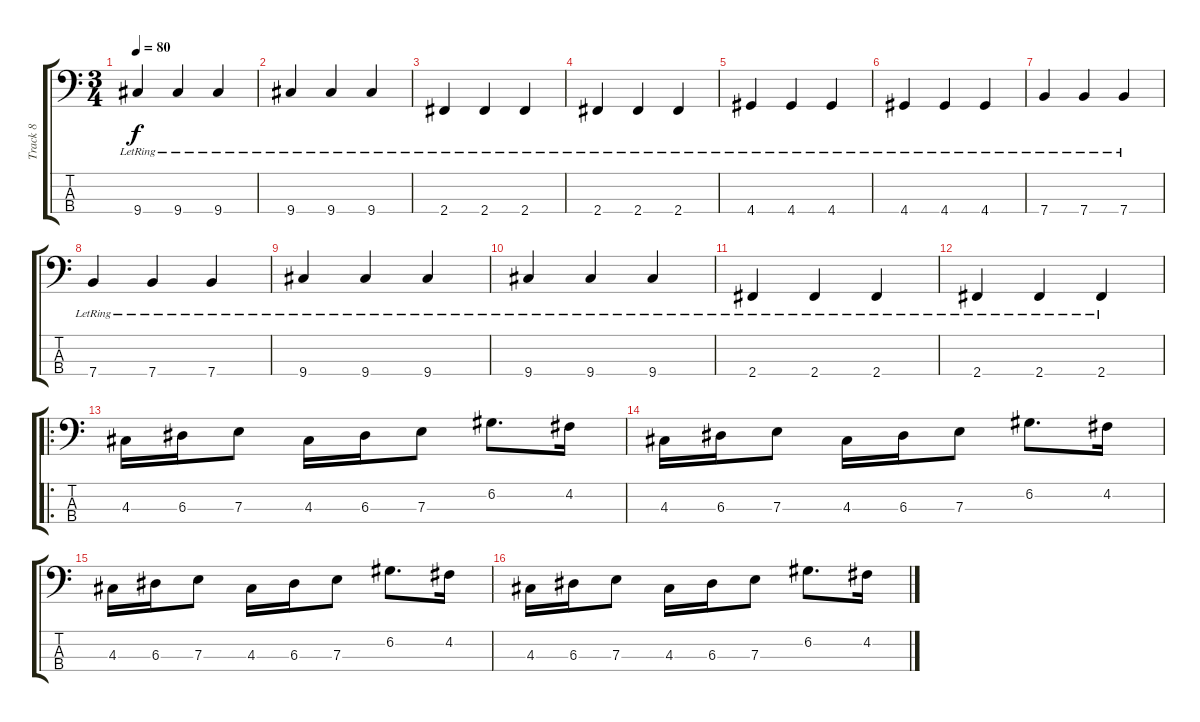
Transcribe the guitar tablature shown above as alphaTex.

\track ("Track 8" "Track 8") {instrument electricbassfinger}
\staff {score tabs}
\tuning (G2 D2 A1 E1) {hide}
\ts (3 4)
\tempo 80
\clef f4
\ks c
9.4{lr}.4{dy f} 9.4{lr}.4 9.4{lr}.4 |
9.4{lr}.4 9.4{lr}.4 9.4{lr}.4 |
2.4{lr}.4 2.4{lr}.4 2.4{lr}.4 |
2.4{lr}.4 2.4{lr}.4 2.4{lr}.4 |
4.4{lr}.4 4.4{lr}.4 4.4{lr}.4 |
4.4{lr}.4 4.4{lr}.4 4.4{lr}.4 |
7.4{lr}.4 7.4{lr}.4 7.4{lr}.4 |
7.4{lr}.4 7.4{lr}.4 7.4{lr}.4 |
9.4{lr}.4 9.4{lr}.4 9.4{lr}.4 |
9.4{lr}.4 9.4{lr}.4 9.4{lr}.4 |
2.4{lr}.4 2.4{lr}.4 2.4{lr}.4 |
2.4{lr}.4 2.4{lr}.4 2.4{lr}.4 |
\ro
4.3.16 6.3.16 7.3.8 4.3.16 6.3.16 7.3.8 6.2.8{d} 4.2.16 |
4.3.16 6.3.16 7.3.8 4.3.16 6.3.16 7.3.8 6.2.8{d} 4.2.16 |
4.3.16 6.3.16 7.3.8 4.3.16 6.3.16 7.3.8 6.2.8{d} 4.2.16 |
4.3.16 6.3.16 7.3.8 4.3.16 6.3.16 7.3.8 6.2.8{d} 4.2.16
